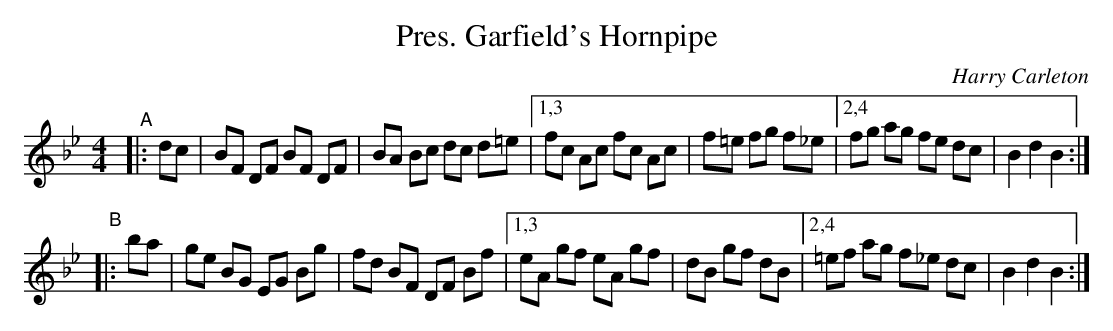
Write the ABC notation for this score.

X:1
T: Pres. Garfield's Hornpipe
C: Harry Carleton
M: 4/4
L: 1/8
K:Bb
"^A"|: dc \
| BF DF BF DF | BA Bc dc d=e |[1,3 fc Ac fc Ac | f=e fg f_e \
                             |[2,4 fg ag fe dc | B2 d2 B2 :|
"^B"|: ba \
| ge BG EG Bg | fd BF DF Bf |[1,3 eA gf eA gf | dB gf dB \
                            |[2,4 =ef ag f_e dc | B2 d2 B2 :|
